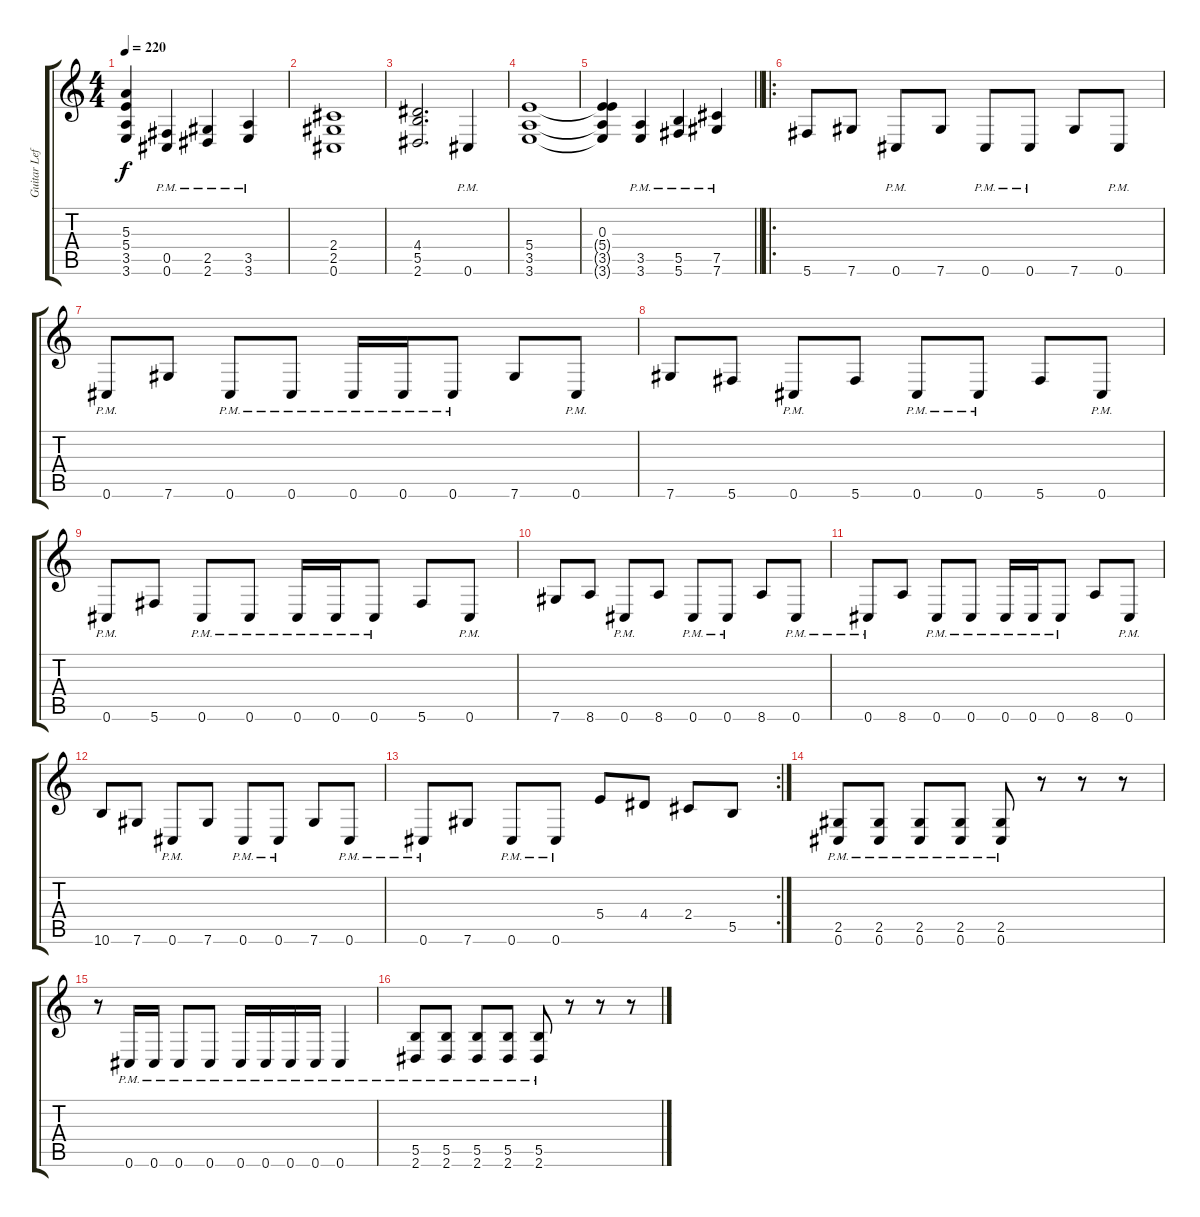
\track ("Guitar Left" "Guitar Lef") {instrument distortionguitar}
\staff {score tabs}
\tuning (Db4 Ab3 E3 B2 Gb2 Db2) {hide}
\ts (4 4)
\tempo 220
\clef g2
\ks c
(5.3{t} 5.4{t} 3.5{t} 3.6{t}).4{dy f} (0.5{pm} 0.6{pm}).4 (2.5{pm} 2.6{pm}).4 (3.5{pm} 3.6{pm}).4 |
(2.4 2.5 0.6).1 |
(4.4 5.5 2.6).2{d} 0.6{pm}.4 |
(5.4 3.5 3.6).1 |
\barLineRight lightlight
(0.3 5.4{t} 3.5{t} 3.6{t}).4 (3.5{pm} 3.6{pm}).4 (5.5{pm} 5.6{pm}).4 (7.5{pm} 7.6{pm}).4 |
\ro
5.6.8 7.6.8 0.6{pm}.8 7.6.8 0.6{pm}.8 0.6{pm}.8 7.6.8 0.6{pm}.8 |
0.6{pm}.8 7.6.8 0.6{pm}.8 0.6{pm}.8 0.6{pm}.16 0.6{pm}.16 0.6{pm}.8 7.6.8 0.6{pm}.8 |
7.6.8 5.6.8 0.6{pm}.8 5.6.8 0.6{pm}.8 0.6{pm}.8 5.6.8 0.6{pm}.8 |
0.6{pm}.8 5.6.8 0.6{pm}.8 0.6{pm}.8 0.6{pm}.16 0.6{pm}.16 0.6{pm}.8 5.6.8 0.6{pm}.8 |
7.6.8 8.6.8 0.6{pm}.8 8.6.8 0.6{pm}.8 0.6{pm}.8 8.6.8 0.6{pm}.8 |
0.6{pm}.8 8.6.8 0.6{pm}.8 0.6{pm}.8 0.6{pm}.16 0.6{pm}.16 0.6{pm}.8 8.6.8 0.6{pm}.8 |
10.6.8 7.6.8 0.6{pm}.8 7.6.8 0.6{pm}.8 0.6{pm}.8 7.6.8 0.6{pm}.8 |
\rc 2
0.6{pm}.8 7.6.8 0.6{pm}.8 0.6{pm}.8 5.4.8 4.4.8 2.4.8 5.5.8 |
(2.5{pm} 0.6{pm}).8 (2.5{pm} 0.6{pm}).8 (2.5{pm} 0.6{pm}).8 (2.5{pm} 0.6{pm}).8 (2.5{pm} 0.6{pm}).8 r.8 r.8 r.8 |
r.8 0.6{pm}.16 0.6{pm}.16 0.6{pm}.8 0.6{pm}.8 0.6{pm}.16 0.6{pm}.16 0.6{pm}.16 0.6{pm}.16 0.6{pm}.4 |
(5.5{pm} 2.6{pm}).8 (5.5{pm} 2.6{pm}).8 (5.5{pm} 2.6{pm}).8 (5.5{pm} 2.6{pm}).8 (5.5{pm} 2.6{pm}).8 r.8 r.8 r.8
